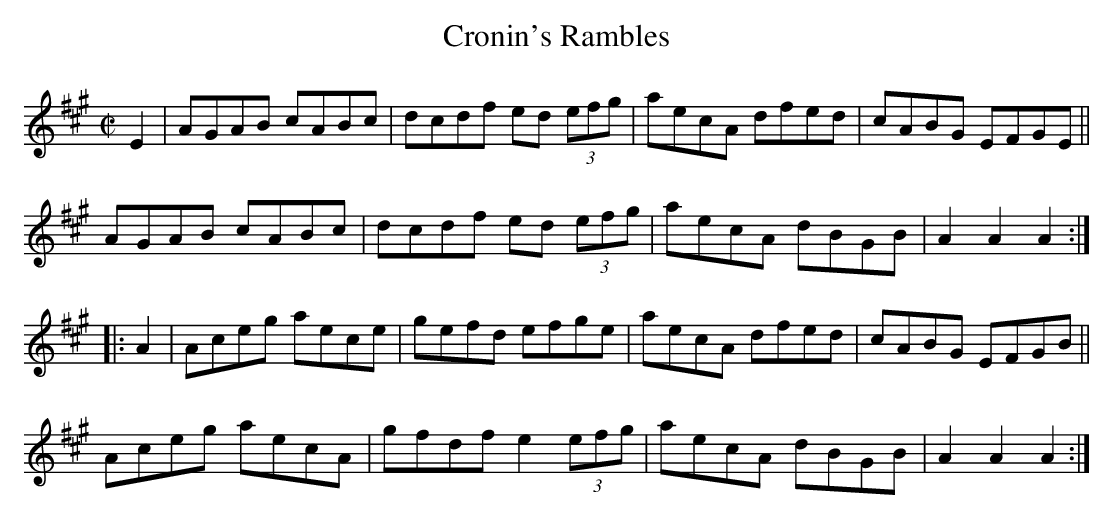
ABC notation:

X:1
T: Cronin's Rambles
M: C|
L: 1/8
K: A
E2 |\
AGAB cABc | dcdf ed (3efg | aecA dfed | cABG EFGE ||
AGAB cABc | dcdf ed (3efg | aecA dBGB | A2 A2 A2 :|
|: A2 |\
Aceg aece | gefd efge | aecA dfed | cABG EFGB ||
Aceg aecA | gfdf e2 (3efg | aecA dBGB | A2 A2 A2 :|
